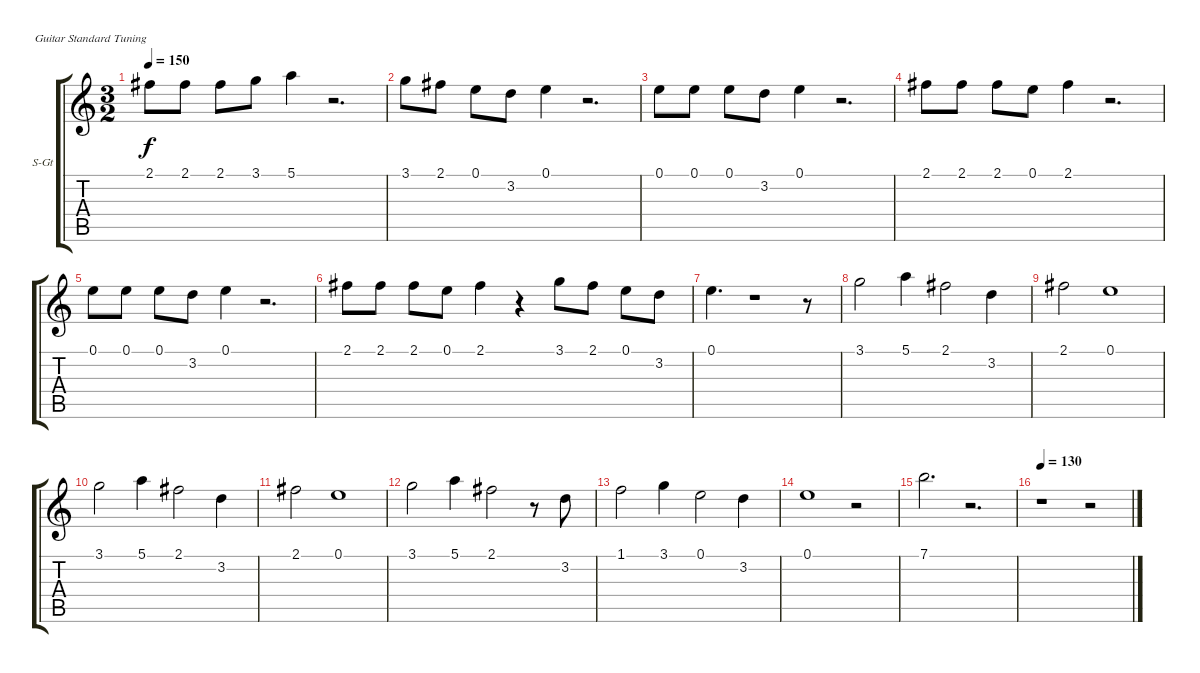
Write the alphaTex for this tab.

\bracketExtendMode groupsimilarinstruments
\firstSystemTrackNameOrientation horizontal
\otherSystemsTrackNameOrientation horizontal
\track ("Вокал" "S-Gt") {instrument synthvoice}
\staff {score tabs}
\tuning (E4 B3 G3 D3 A2 E2)
\displaytranspose 12
\ts (3 2)
\tempo 150
\clef g2
\ks c
2.1.8{dy f} 2.1.8 2.1.8 3.1.8 5.1.4 r.2{d} |
3.1.8 2.1.8 0.1.8 3.2.8 0.1.4 r.2{d} |
0.1.8 0.1.8 0.1.8 3.2.8 0.1.4 r.2{d} |
2.1.8 2.1.8 2.1.8 0.1.8 2.1.4 r.2{d} |
0.1.8 0.1.8 0.1.8 3.2.8 0.1.4 r.2{d} |
2.1.8 2.1.8 2.1.8 0.1.8 2.1.4 r.4 3.1.8 2.1.8 0.1.8 3.2.8 |
0.1.4{d} r.1 r.8 |
3.1.2 5.1.4 2.1.2 3.2.4 |
2.1.2 0.1.1 |
3.1.2 5.1.4 2.1.2 3.2.4 |
2.1.2 0.1.1 |
3.1.2 5.1.4 2.1.2 r.8 3.2.8 |
1.1.2 3.1.4 0.1.2 3.2.4 |
0.1.1 r.2 |
7.1.2{d} r.2{d} |
\tempo 130
r.1 r.2
